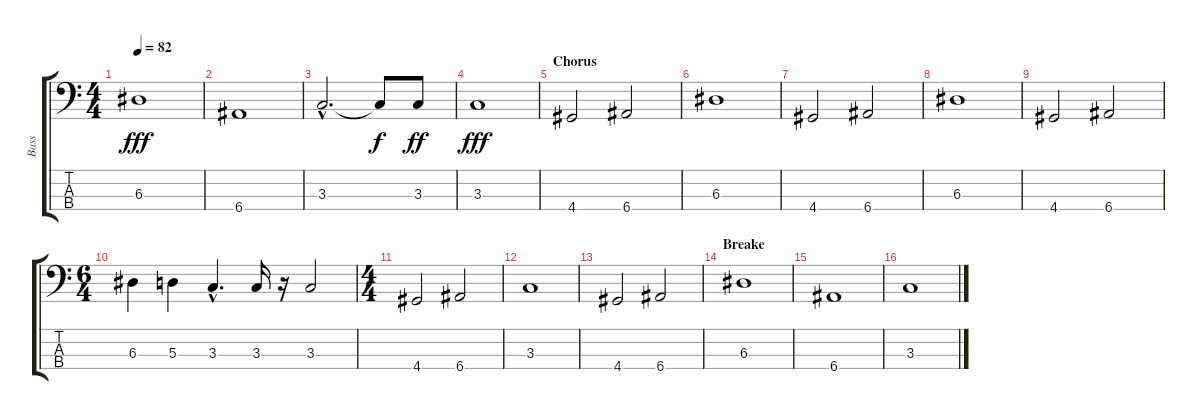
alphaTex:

\track ("Bass" "Bass") {instrument electricbassfinger}
\staff {score tabs}
\tuning (G2 D2 A1 E1) {hide}
\ts (4 4)
\tempo 82
\clef f4
\ks c
6.3.1{dy fff} |
6.4.1 |
3.3{hac}.2{d} 3.3{t}.8{dy f} 3.3.8{dy ff} |
3.3.1{dy fff} |
\section ("" "Chorus")
4.4.2 6.4.2 |
6.3.1 |
4.4.2 6.4.2 |
6.3.1 |
4.4.2 6.4.2 |
\ts (6 4)
6.3.4 5.3.4 3.3{hac}.4{d} 3.3.16 r.16 3.3.2 |
\ts (4 4)
4.4.2 6.4.2 |
3.3.1 |
4.4.2 6.4.2 |
\section ("" "Breake")
6.3.1 |
6.4.1 |
3.3.1
